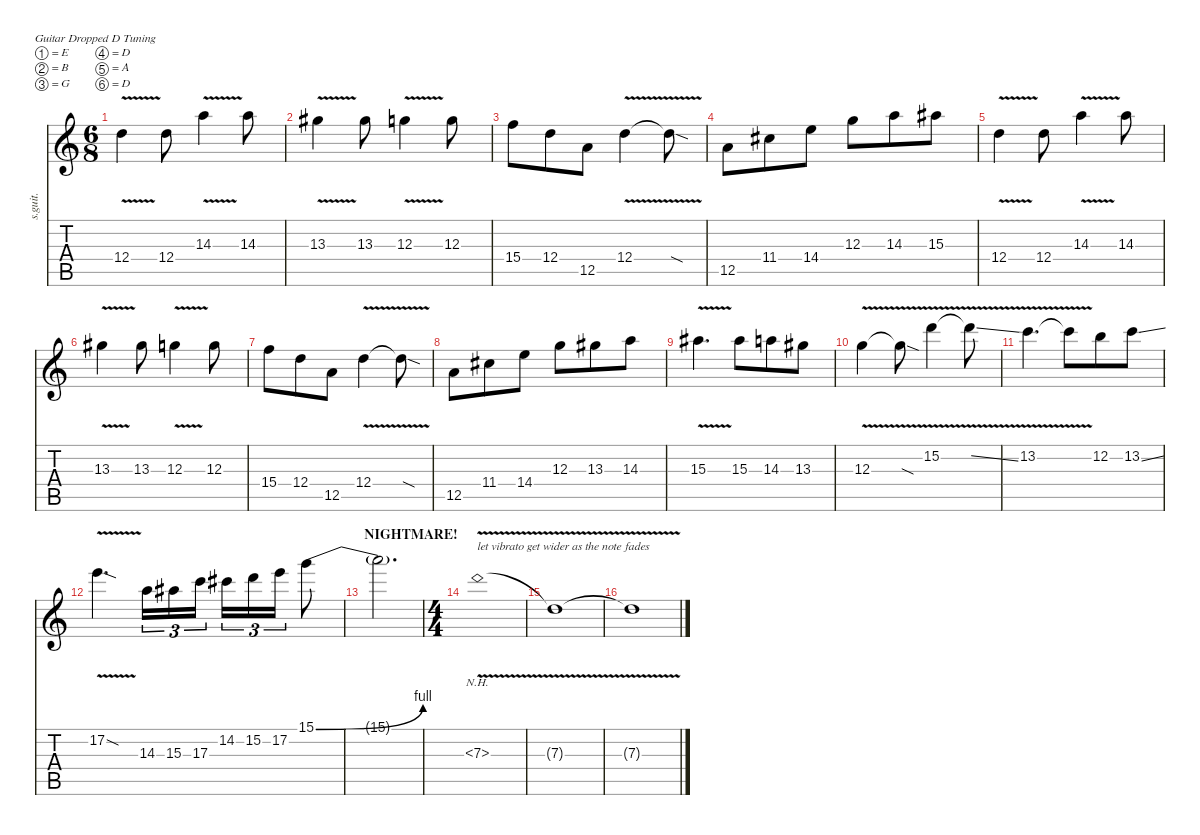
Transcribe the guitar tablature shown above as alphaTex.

\defaultSystemsLayout 4
\hideDynamics
\bracketExtendMode nobrackets
\track ("Lead - Synyster Gates" "s.guit.") {instrument distortionguitar}
\staff {score tabs}
\tuning (E4 B3 G3 D3 A2 D2)
\ts (6 8)
\tempo (130 hide)
\clef g2
\ks c
12.4{v}.4{lyrics (0 "") lyrics (1 "") lyrics (2 "") lyrics (3 "") lyrics (4 "") dy f} 12.4.8{lyrics (0 "") lyrics (1 "") lyrics (2 "") lyrics (3 "") lyrics (4 "")} 14.3{v}.4{lyrics (0 "") lyrics (1 "") lyrics (2 "") lyrics (3 "") lyrics (4 "")} 14.3.8{lyrics (0 "") lyrics (1 "") lyrics (2 "") lyrics (3 "") lyrics (4 "")} |
13.3{v acc #}.4{lyrics (0 "") lyrics (1 "") lyrics (2 "") lyrics (3 "") lyrics (4 "")} 13.3{acc #}.8{lyrics (0 "") lyrics (1 "") lyrics (2 "") lyrics (3 "") lyrics (4 "")} 12.3{v}.4{lyrics (0 "") lyrics (1 "") lyrics (2 "") lyrics (3 "") lyrics (4 "")} 12.3.8{lyrics (0 "") lyrics (1 "") lyrics (2 "") lyrics (3 "") lyrics (4 "")} |
15.4.8{lyrics (0 "") lyrics (1 "") lyrics (2 "") lyrics (3 "") lyrics (4 "")} 12.4.8{lyrics (0 "") lyrics (1 "") lyrics (2 "") lyrics (3 "") lyrics (4 "")} 12.5.8{lyrics (0 "") lyrics (1 "") lyrics (2 "") lyrics (3 "") lyrics (4 "")} 12.4{v}.4{lyrics (0 "") lyrics (1 "") lyrics (2 "") lyrics (3 "") lyrics (4 "")} 12.4{sod t}.8{lyrics (0 "") lyrics (1 "") lyrics (2 "") lyrics (3 "") lyrics (4 "")} |
12.5.8{lyrics (0 "") lyrics (1 "") lyrics (2 "") lyrics (3 "") lyrics (4 "")} 11.4{acc #}.8{lyrics (0 "") lyrics (1 "") lyrics (2 "") lyrics (3 "") lyrics (4 "")} 14.4.8{lyrics (0 "") lyrics (1 "") lyrics (2 "") lyrics (3 "") lyrics (4 "")} 12.3.8{lyrics (0 "") lyrics (1 "") lyrics (2 "") lyrics (3 "") lyrics (4 "")} 14.3.8{lyrics (0 "") lyrics (1 "") lyrics (2 "") lyrics (3 "") lyrics (4 "")} 15.3{acc #}.8{lyrics (0 "") lyrics (1 "") lyrics (2 "") lyrics (3 "") lyrics (4 "")} |
12.4{v}.4{lyrics (0 "") lyrics (1 "") lyrics (2 "") lyrics (3 "") lyrics (4 "")} 12.4.8{lyrics (0 "") lyrics (1 "") lyrics (2 "") lyrics (3 "") lyrics (4 "")} 14.3{v}.4{lyrics (0 "") lyrics (1 "") lyrics (2 "") lyrics (3 "") lyrics (4 "")} 14.3.8{lyrics (0 "") lyrics (1 "") lyrics (2 "") lyrics (3 "") lyrics (4 "")} |
13.3{v acc #}.4{lyrics (0 "") lyrics (1 "") lyrics (2 "") lyrics (3 "") lyrics (4 "")} 13.3{acc #}.8{lyrics (0 "") lyrics (1 "") lyrics (2 "") lyrics (3 "") lyrics (4 "")} 12.3{v}.4{lyrics (0 "") lyrics (1 "") lyrics (2 "") lyrics (3 "") lyrics (4 "")} 12.3.8{lyrics (0 "") lyrics (1 "") lyrics (2 "") lyrics (3 "") lyrics (4 "")} |
15.4.8{lyrics (0 "") lyrics (1 "") lyrics (2 "") lyrics (3 "") lyrics (4 "")} 12.4.8{lyrics (0 "") lyrics (1 "") lyrics (2 "") lyrics (3 "") lyrics (4 "")} 12.5.8{lyrics (0 "") lyrics (1 "") lyrics (2 "") lyrics (3 "") lyrics (4 "")} 12.4{v}.4{lyrics (0 "") lyrics (1 "") lyrics (2 "") lyrics (3 "") lyrics (4 "")} 12.4{sod t}.8{lyrics (0 "") lyrics (1 "") lyrics (2 "") lyrics (3 "") lyrics (4 "")} |
12.5.8{lyrics (0 "") lyrics (1 "") lyrics (2 "") lyrics (3 "") lyrics (4 "")} 11.4{acc #}.8{lyrics (0 "") lyrics (1 "") lyrics (2 "") lyrics (3 "") lyrics (4 "")} 14.4.8{lyrics (0 "") lyrics (1 "") lyrics (2 "") lyrics (3 "") lyrics (4 "")} 12.3.8{lyrics (0 "") lyrics (1 "") lyrics (2 "") lyrics (3 "") lyrics (4 "")} 13.3{acc #}.8{lyrics (0 "") lyrics (1 "") lyrics (2 "") lyrics (3 "") lyrics (4 "")} 14.3.8{lyrics (0 "") lyrics (1 "") lyrics (2 "") lyrics (3 "") lyrics (4 "")} |
15.3{v acc #}.4{d lyrics (0 "") lyrics (1 "") lyrics (2 "") lyrics (3 "") lyrics (4 "")} 15.3{acc #}.8{lyrics (0 "") lyrics (1 "") lyrics (2 "") lyrics (3 "") lyrics (4 "")} 14.3.8{lyrics (0 "") lyrics (1 "") lyrics (2 "") lyrics (3 "") lyrics (4 "")} 13.3{acc #}.8{lyrics (0 "") lyrics (1 "") lyrics (2 "") lyrics (3 "") lyrics (4 "")} |
12.3{v}.4{lyrics (0 "") lyrics (1 "") lyrics (2 "") lyrics (3 "") lyrics (4 "")} 12.3{sod t}.8{lyrics (0 "") lyrics (1 "") lyrics (2 "") lyrics (3 "") lyrics (4 "")} 15.2{v}.4{lyrics (0 "") lyrics (1 "") lyrics (2 "") lyrics (3 "") lyrics (4 "")} 15.2{ss t}.8{lyrics (0 "") lyrics (1 "") lyrics (2 "") lyrics (3 "") lyrics (4 "")} |
13.2{v}.4{d lyrics (0 "") lyrics (1 "") lyrics (2 "") lyrics (3 "") lyrics (4 "")} 13.2{t}.8{lyrics (0 "") lyrics (1 "") lyrics (2 "") lyrics (3 "") lyrics (4 "")} 12.2.8{lyrics (0 "") lyrics (1 "") lyrics (2 "") lyrics (3 "") lyrics (4 "")} 13.2{ss}.8{lyrics (0 "") lyrics (1 "") lyrics (2 "") lyrics (3 "") lyrics (4 "")} |
17.2{v sod}.4{d lyrics (0 "") lyrics (1 "") lyrics (2 "") lyrics (3 "") lyrics (4 "")} 14.3.16{tu (3 2) lyrics (0 "") lyrics (1 "") lyrics (2 "") lyrics (3 "") lyrics (4 "")} 15.3{acc #}.16{tu (3 2) lyrics (0 "") lyrics (1 "") lyrics (2 "") lyrics (3 "") lyrics (4 "")} 17.3.16{tu (3 2) lyrics (0 "") lyrics (1 "") lyrics (2 "") lyrics (3 "") lyrics (4 "")} 14.2{acc #}.16{tu (3 2) lyrics (0 "") lyrics (1 "") lyrics (2 "") lyrics (3 "") lyrics (4 "")} 15.2.16{tu (3 2) lyrics (0 "") lyrics (1 "") lyrics (2 "") lyrics (3 "") lyrics (4 "")} 17.2.16{tu (3 2) lyrics (0 "") lyrics (1 "") lyrics (2 "") lyrics (3 "") lyrics (4 "")} 15.1{be (bend 0 0 15 4)}.8{lyrics (0 "") lyrics (1 "") lyrics (2 "") lyrics (3 "") lyrics (4 "")} |
\section ("" "NIGHTMARE!")
15.1{t}.2{d lyrics (0 "") lyrics (1 "") lyrics (2 "") lyrics (3 "") lyrics (4 "")} |
\ts (4 4)
\beaming (8 2 2 2 2)
7.3{nh v}.1{txt "let vibrato get wider as the note fades" lyrics (0 "") lyrics (1 "") lyrics (2 "") lyrics (3 "") lyrics (4 "")} |
7.3{v t}.1{lyrics (0 "") lyrics (1 "") lyrics (2 "") lyrics (3 "") lyrics (4 "")} |
7.3{v t}.1{lyrics (0 "") lyrics (1 "") lyrics (2 "") lyrics (3 "") lyrics (4 "")}
